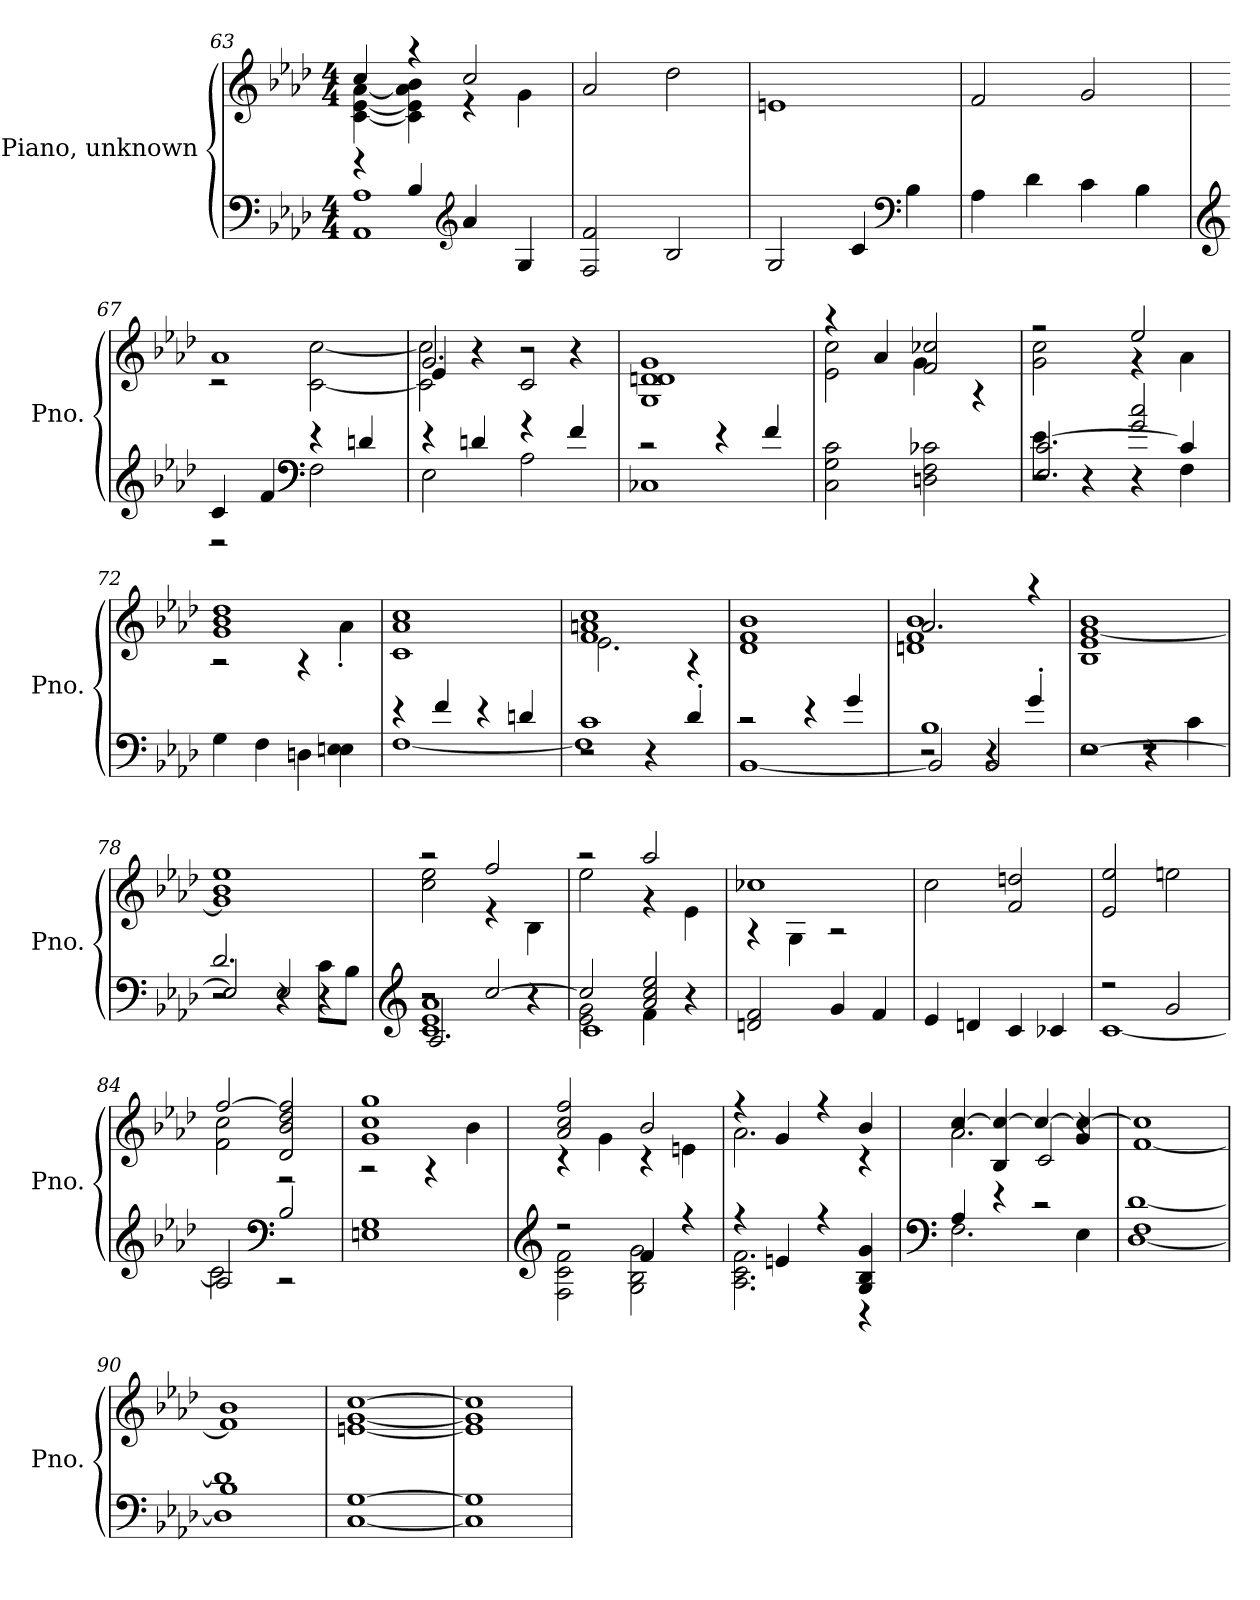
**kern	**kern
*part1	*part1
*staff2	*staff1
*I"Piano, unknown	*
*I'Pno.	*
*clefF4	*clefG2
*k[b-e-a-d-]	*k[b-e-a-d-]
*M4/4	*M4/4
=63	=63
*^	*^
4r	1AA- 1A-	4cc/	[4c\ [4e-\ [4a-\
4B-/	.	4r	4c\] 4e-\] 4a-\] 4b-\
*clefG2	*	*	*
4a-/	.	2cc/	4r
4G/	.	.	4g\
*v	*v	*	*
*	*v	*v
=64	=64
2F/ 2f/	2a-/
2B-/	2dd-\
=65	=65
2G/	1en
4c/	.
*clefF4	*
4B-\	.
!!LO:LB:g=z
=66	=66
4A-\	2f/
4d-\	.
4c\	2g/
4B-\	.
=67	=67
*clefG2	*
*^	*^
4c/	2r	1a-	2r
4f/	.	.	.
*clefF4	*	*	*
4r	2F\	.	[2c\ [2cc\
4dn/	.	.	.
=68	=68	=68	=68
*	*	*	*^
4r	2E-\	2.g/	2c\] 2cc\]	4e-/
4dn/	.	.	.	4r
4r	2A-\	.	2r	2c/
4f/	.	4r	.	.
*	*	*v	*v	*v
=69	=69	=69
2r	1C-X	1G 1d- 1dn 1g
4r	.	.
4f/	.	.
*v	*v	*
=70	=70
*	*^
2C\ 2G\ 2c\	4r	2e-\ 2cc\
.	4a-/	.
2Dn\ 2F\ 2c-X\	2f/ 2cc-X/	4g\
.	.	4r
=71	=71	=71
*^	*	*
*	*^	*	*
2r	4e-\	2.E-/ [2.c/	2r	2g\ 2cc\
.	4r	.	.	.
2g/ 2cc/	4r	.	2ee-/	4r
.	4F\	4c/]	.	4a-\
*v	*v	*v	*	*
!!LO:LB:g=z	!!
=72	=72	=72
4G\	1g 1b- 1dd-	2r
4F\	.	.
4Dn\	.	4r
4E-\ 4En\	.	4a-'\
*	*v	*v
=73	=73
*^	*
4r	[1F	1c 1a- 1cc
4f/	.	.
4r	.	.
4dn/	.	.
=74	=74	=74
*	*^	*^
2r	1c	1F]	1f 1an 1cc	2.e-\
4r	.	.	.	.
4d-'/	.	.	.	4r
*	*v	*v	*	*
*	*	*v	*v
=75	=75	=75
2r	[1BB-	1d- 1f 1b-
4r	.	.
4g/	.	.
=76	=76	=76
*	*^	*^
2r	1B-	2BB-/]	2.a-/	1dn 1f 1b-
4r	.	2BB-/	.	.
4g'/	.	.	4r	.
=77	=77	=77	=77	=77
1r	2r	[1E-	1B- 1e- 1b-	[1g
.	4r	.	.	.
.	4c\	.	.	.
=78	=78	=78	=78	=78
2.d-/	2r	2E-/]	1b- 1ee-	1g]
.	4r	2E-/	.	.
4r	8c\L	.	.	.
.	8B-\J	.	.	.
!!LO:LB:g=z	!!
=79	=79	=79	=79	=79
*clefG2	*	*	*	*
2r	1c 1e- 1a-	2.A-/	2r	2cc\ 2ee-\
[2cc/	.	.	2ff/	4r
.	.	4r	.	4B-\
=80	=80	=80	=80	=80
2cc/]	2e-\ 2g\	1c	2r	2ee-\
2a-/ 2cc/ 2ee-/	4f\	.	2aa-/	4r
.	4r	.	.	4e-\
*v	*v	*v	*	*
=81	=81	=81
2dn/ 2f/	1cc-X	4r
.	.	4G\
4g/	.	2r
4f/	.	.
*	*v	*v
=82	=82
4e-/	2cc\
4dn/	.
4c/	2f/ 2ddn/
4c-X/	.
=83	=83
*^	*
2r	[1c	2e-/ 2ee-/
2g/	.	2een\
=84	=84	=84
*	*	*^
2A-/	2c\]	[2ff/	2f\ 2cc\
*clefF4	*	*	*
2B-/	2r	2d-/ 2b-/ 2dd-/ 2ff/]	2r
*v	*v	*	*
=85	=85	=85
1En 1G	1g 1cc 1gg	2r
.	.	4r
.	.	4b-\
=86	=86	=86
*clefG2	*	*
*^	*	*
2r	2F\ 2c\ 2f\	2a-/ 2cc/ 2ff/	4r
.	.	.	4g\
4f/	2G\ 2B-\ 2g\	2b-/	4r
4r	.	.	4en\
!!LO:PB:g=z	!!
=87	=87	=87	=87
4r	2.A-\ 2.c\ 2.f\	4r	2.a-\
4en/	.	4g/	.
4r	.	4r	.
4G/ 4B-/ 4g/	4r	4b-/	4r
*	*	*v	*v
=88	=88	=88
*clefF4	*	*
*	*	*^
*	*	*	*^
4A-/	2.F\	[4cc/	2.a-\	2r
4r	.	4B-/ 4cc/_	.	.
2r	.	4cc/_	.	2c/
.	4E-\	4g/ 4cc/_	4r	.
*	*	*	*v	*v
=89	=89	=89	=89
1F	[1D- [1d-	1cc]	[1f
=90	=90	=90	=90
1B-	1D-] 1d-]	1b-	1f]
*v	*v	*	*
*	*v	*v
=91	=91
[1C [1G	[1en [1g [1cc
=92	=92
1C] 1G]	1e] 1g] 1cc]
=	=
*-	*-
